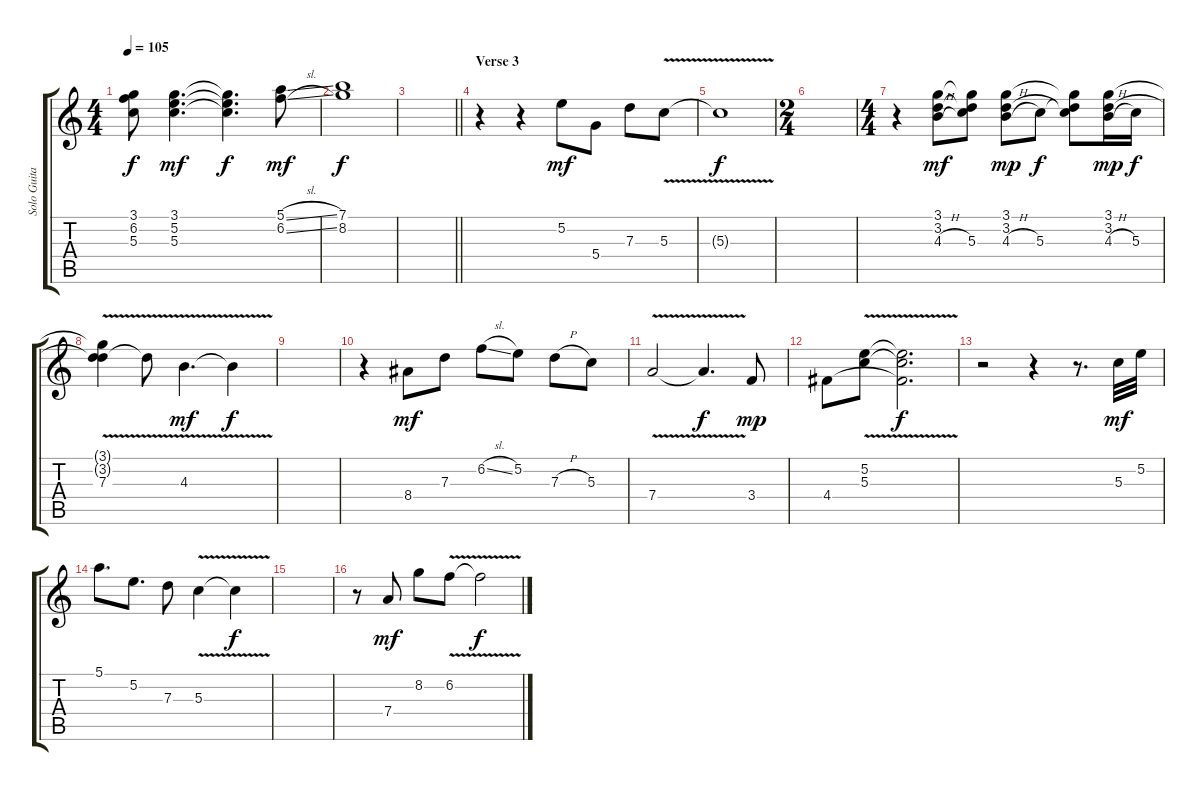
\track ("Solo Guitar" "Solo Guita") {instrument electricguitarclean}
\staff {score tabs}
\tuning (E4 B3 G3 D3 A2 E2) {hide}
\ts (4 4)
\tempo 105
\clef g2
\ks c
(3.1 6.2 5.3).8{dy f} (3.1 5.2 5.3).4{d dy mf} (3.1{t} 5.2{t} 5.3{t}).4{d dy f} (5.1{sl} 6.2{sl}).8{dy mf} |
(7.1 8.2).1{dy f} |
\barLineRight lightlight
|
\section ("" "Verse 3")
r.4 r.4 5.2.8{dy mf} 5.4.8 7.3.8 5.3{v}.8 |
5.3{t}.1{dy f} |
\ts (2 4)
|
\ts (4 4)
r.4 (3.1 3.2 4.3{h}).8{dy mf} (3.1{t} 3.2{t} 5.3).8 (3.1 3.2 4.3{h}).8{dy mp} 5.3.8{dy f} (3.1{t} 3.2{t} 5.3{t}).8 (3.1 3.2 4.3{h}).16{dy mp} 5.3.16{dy f} |
(3.1{t} 3.2{t} 7.3{v}).4 7.3{t}.8 4.3{v}.4{d dy mf} 4.3{t}.4{dy f} |
|
r.4 8.4.8{dy mf} 7.3.8 6.2{sl}.8 5.2.8 7.3{h}.8 5.3.8 |
7.4{v}.2 7.4{t}.4{d dy f} 3.4.8{dy mp} |
4.4.8 (5.2{v} 5.3{v}).8 (5.2{t} 5.3{t} 4.4{t}).2{d dy f} |
r.2 r.4 r.8{d} 5.3.32{dy mf} 5.2.32 |
5.1.8{d} 5.2.8{d} 7.3.8 5.3{v}.4 5.3{t}.4{dy f} |
|
r.8 7.4.8{dy mf} 8.2.8 6.2{v}.8 6.2{t}.2{dy f}
